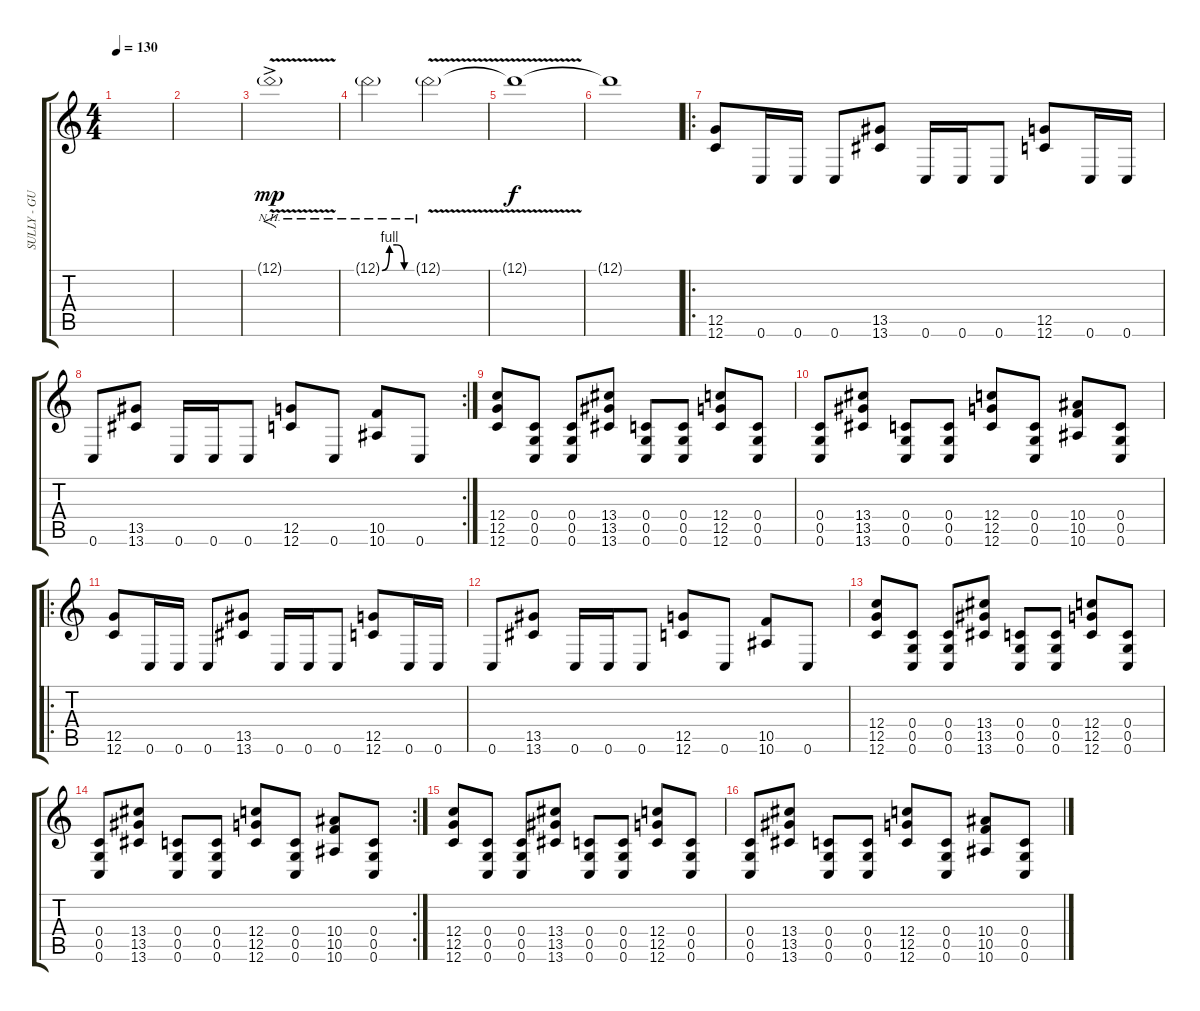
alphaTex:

\track ("SULLY - GUITAR" "SULLY - GU") {instrument overdrivenguitar}
\staff {score tabs}
\tuning (D4 A3 F3 C3 G2 C2) {hide}
\ts (4 4)
\tempo 130
\clef g2
\ks c
|
|
12.1{nh v g ac}.1{f dy mp} |
12.1{be (custom 0 0 15 4 30 4 45 0 60 0) nh g}.2 12.1{nh v g}.2 |
12.1{t}.1{dy f} |
12.1{t}.1 |
\ro
(12.5 12.6).8 0.6.16 0.6.16 0.6.8 (13.5 13.6).8 0.6.16 0.6.16 0.6.8 (12.5 12.6).8 0.6.16 0.6.16 |
\rc 2
0.6.8 (13.5 13.6).8 0.6.16 0.6.16 0.6.8 (12.5 12.6).8 0.6.8 (10.5 10.6).8 0.6.8 |
(12.4 12.5 12.6).8 (0.4 0.5 0.6).8 (0.4 0.5 0.6).8 (13.4 13.5 13.6).8 (0.4 0.5 0.6).8 (0.4 0.5 0.6).8 (12.4 12.5 12.6).8 (0.4 0.5 0.6).8 |
(0.4 0.5 0.6).8 (13.4 13.5 13.6).8 (0.4 0.5 0.6).8 (0.4 0.5 0.6).8 (12.4 12.5 12.6).8 (0.4 0.5 0.6).8 (10.4 10.5 10.6).8 (0.4 0.5 0.6).8 |
\ro
(12.5 12.6).8 0.6.16 0.6.16 0.6.8 (13.5 13.6).8 0.6.16 0.6.16 0.6.8 (12.5 12.6).8 0.6.16 0.6.16 |
0.6.8 (13.5 13.6).8 0.6.16 0.6.16 0.6.8 (12.5 12.6).8 0.6.8 (10.5 10.6).8 0.6.8 |
(12.4 12.5 12.6).8 (0.4 0.5 0.6).8 (0.4 0.5 0.6).8 (13.4 13.5 13.6).8 (0.4 0.5 0.6).8 (0.4 0.5 0.6).8 (12.4 12.5 12.6).8 (0.4 0.5 0.6).8 |
\rc 2
(0.4 0.5 0.6).8 (13.4 13.5 13.6).8 (0.4 0.5 0.6).8 (0.4 0.5 0.6).8 (12.4 12.5 12.6).8 (0.4 0.5 0.6).8 (10.4 10.5 10.6).8 (0.4 0.5 0.6).8 |
(12.4 12.5 12.6).8 (0.4 0.5 0.6).8 (0.4 0.5 0.6).8 (13.4 13.5 13.6).8 (0.4 0.5 0.6).8 (0.4 0.5 0.6).8 (12.4 12.5 12.6).8 (0.4 0.5 0.6).8 |
(0.4 0.5 0.6).8 (13.4 13.5 13.6).8 (0.4 0.5 0.6).8 (0.4 0.5 0.6).8 (12.4 12.5 12.6).8 (0.4 0.5 0.6).8 (10.4 10.5 10.6).8 (0.4 0.5 0.6).8
